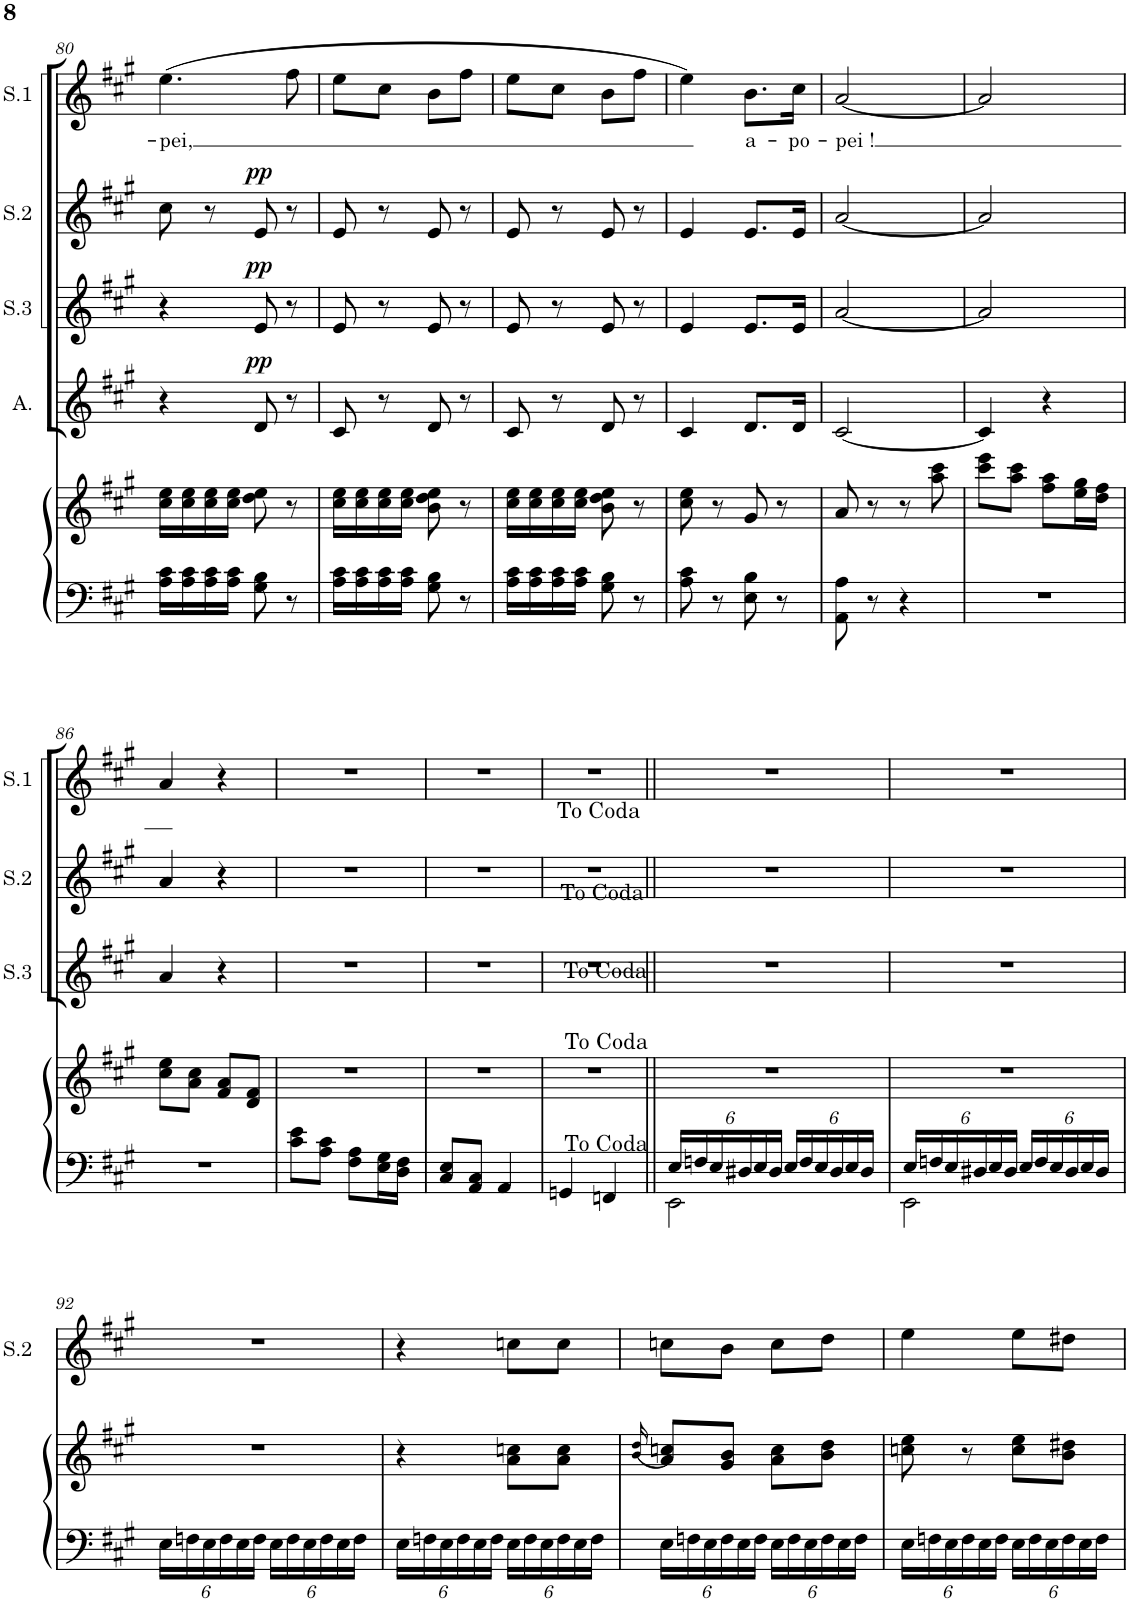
**kern	**kern	**kern	**dynam	**kern	**dynam	**kern	**dynam	**kern	**text
*part5	*part5	*part4	*part4	*part3	*part3	*part2	*part2	*part1	*part1
*staff6	*staff5	*staff4	*staff4	*staff3	*staff3	*staff2	*staff2	*staff1	*staff1
*I"Piano	*	*I"Alto	*	*I"Soprano3	*	*I"Soprano2	*	*I"Soprano1	*
*I'Pno	*	*I'A.	*	*I'S.3	*	*I'S.2	*	*I'S.1	*
!!LO:PB:g=z
*clefF4	*clefG2	*clefG2	*	*clefG2	*	*clefG2	*	*clefG2	*
*k[f#c#g#]	*k[f#c#g#]	*k[f#c#g#]	*	*k[f#c#g#]	*	*k[f#c#g#]	*	*k[f#c#g#]	*
*M2/4	*M2/4	*M2/4	*	*M2/4	*	*M2/4	*	*M2/4	*
=80	=80	=80	=80	=80	=80	=80	=80	=80	=80
!	!	!	!	!	!	!	!	!	!LO:LY:b
16A\ 16c#\LL	16cc#\ 16ee\LL	4r	.	4r	.	8cc#\	.	(4.ee\	-pei,
16A\ 16c#\	16cc#\ 16ee\	.	.	.	.	.	.	.	.
16A\ 16c#\	16cc#\ 16ee\	.	.	.	.	8r	.	.	.
16A\ 16c#\JJ	16cc#\ 16ee\JJ	.	.	.	.	.	.	.	.
!	!	!	!LO:DY:a	!	!LO:DY:a	!	!LO:DY:a	!	!
8G#\ 8B\	8dd\ 8ee\	8d/	pp	8e/	pp	8e/	pp	.	.
8r	8r	8r	.	8r	.	8r	.	8ff#\	.
=81	=81	=81	=81	=81	=81	=81	=81	=81	=81
16A\ 16c#\LL	16cc#\ 16ee\LL	8c#/	.	8e/	.	8e/	.	8ee\L	.
16A\ 16c#\	16cc#\ 16ee\	.	.	.	.	.	.	.	.
16A\ 16c#\	16cc#\ 16ee\	8r	.	8r	.	8r	.	8cc#\J	.
16A\ 16c#\JJ	16cc#\ 16ee\JJ	.	.	.	.	.	.	.	.
8G#\ 8B\	8b\ 8dd\ 8ee\	8d/	.	8e/	.	8e/	.	8b\L	.
8r	8r	8r	.	8r	.	8r	.	8ff#\J	.
=82	=82	=82	=82	=82	=82	=82	=82	=82	=82
16A\ 16c#\LL	16cc#\ 16ee\LL	8c#/	.	8e/	.	8e/	.	8ee\L	.
16A\ 16c#\	16cc#\ 16ee\	.	.	.	.	.	.	.	.
16A\ 16c#\	16cc#\ 16ee\	8r	.	8r	.	8r	.	8cc#\J	.
16A\ 16c#\JJ	16cc#\ 16ee\JJ	.	.	.	.	.	.	.	.
8G#\ 8B\	8b\ 8dd\ 8ee\	8d/	.	8e/	.	8e/	.	8b\L	.
8r	8r	8r	.	8r	.	8r	.	8ff#\J	.
=83	=83	=83	=83	=83	=83	=83	=83	=83	=83
8A\ 8c#\	8cc#\ 8ee\	4c#/	.	4e/	.	4e/	.	4ee\)	.
8r	8r	.	.	.	.	.	.	.	.
!	!	!	!	!	!	!	!	!	!LO:LY:b
8E\ 8B\	8g#/	8.d/L	.	8.e/L	.	8.e/L	.	8.b\L	a-
8r	8r	.	.	.	.	.	.	.	.
!	!	!	!	!	!	!	!	!	!LO:LY:b
.	.	16d/Jk	.	16e/Jk	.	16e/Jk	.	16cc#\Jk	-po-
=84	=84	=84	=84	=84	=84	=84	=84	=84	=84
!	!	!	!	!	!	!	!	!	!LO:LY:b
8AA\ 8A\	8a/	[2c#/	.	[2a/	.	[2a/	.	[2a/	-pei !
8r	8r	.	.	.	.	.	.	.	.
4r	8r	.	.	.	.	.	.	.	.
.	8aa\ 8ccc#\	.	.	.	.	.	.	.	.
=85	=85	=85	=85	=85	=85	=85	=85	=85	=85
2r	8ccc#\ 8eee\L	4c#/]	.	2a/]	.	2a/]	.	2a/]	.
.	8aa\ 8ccc#\J	.	.	.	.	.	.	.	.
.	8ff#\ 8aa\L	4r	.	.	.	.	.	.	.
.	16ee\ 16gg#\L	.	.	.	.	.	.	.	.
.	16dd\ 16ff#\JJ	.	.	.	.	.	.	.	.
!!LO:LB:g=z
=86	=86	=86	=86	=86	=86	=86	=86	=86	=86
2r	8cc#\ 8ee\L	2r	.	4a/	.	4a/	.	4a/	.
.	8a\ 8cc#\J	.	.	.	.	.	.	.	.
.	8f#/ 8a/L	.	.	4r	.	4r	.	4r	.
.	8d/ 8f#/J	.	.	.	.	.	.	.	.
=87	=87	=87	=87	=87	=87	=87	=87	=87	=87
8c#\ 8e\L	2r	2r	.	2r	.	2r	.	2r	.
8A\ 8c#\J	.	.	.	.	.	.	.	.	.
8F#\ 8A\L	.	.	.	.	.	.	.	.	.
16E\ 16G#\L	.	.	.	.	.	.	.	.	.
16D\ 16F#\JJ	.	.	.	.	.	.	.	.	.
=88	=88	=88	=88	=88	=88	=88	=88	=88	=88
8C#/ 8E/L	2r	2r	.	2r	.	2r	.	2r	.
8AA/ 8C#/J	.	.	.	.	.	.	.	.	.
4AA/	.	.	.	.	.	.	.	.	.
=89	=89	=89	=89	=89	=89	=89	=89	=89	=89
4GGn/	2r	2r	.	2r	.	2r	.	2r	.
4FFn/	.	.	.	.	.	.	.	.	.
=90||	=90||	=90||	=90||	=90||	=90||	=90||	=90||	=90||	=90||
*Xbrackettup	*	*	*	*	*	*	*	*	*
*^	*	*	*	*	*	*	*	*	*
24E/LL	2EE\	2r	2r	.	2r	.	2r	.	2r	.
24Fn/	.	.	.	.	.	.	.	.	.	.
24E/	.	.	.	.	.	.	.	.	.	.
24D#X/	.	.	.	.	.	.	.	.	.	.
24E/	.	.	.	.	.	.	.	.	.	.
24D#/JJ	.	.	.	.	.	.	.	.	.	.
24E/LL	.	.	.	.	.	.	.	.	.	.
24F/	.	.	.	.	.	.	.	.	.	.
24E/	.	.	.	.	.	.	.	.	.	.
24D#/	.	.	.	.	.	.	.	.	.	.
24E/	.	.	.	.	.	.	.	.	.	.
24D#/JJ	.	.	.	.	.	.	.	.	.	.
=91	=91	=91	=91	=91	=91	=91	=91	=91	=91	=91
24E/LL	2EE\	2r	2r	.	2r	.	2r	.	2r	.
24Fn/	.	.	.	.	.	.	.	.	.	.
24E/	.	.	.	.	.	.	.	.	.	.
24D#X/	.	.	.	.	.	.	.	.	.	.
24E/	.	.	.	.	.	.	.	.	.	.
24D#/JJ	.	.	.	.	.	.	.	.	.	.
24E/LL	.	.	.	.	.	.	.	.	.	.
24F/	.	.	.	.	.	.	.	.	.	.
24E/	.	.	.	.	.	.	.	.	.	.
24D#/	.	.	.	.	.	.	.	.	.	.
24E/	.	.	.	.	.	.	.	.	.	.
24D#/JJ	.	.	.	.	.	.	.	.	.	.
*v	*v	*	*	*	*	*	*	*	*	*
!!LO:LB:g=z
=92	=92	=92	=92	=92	=92	=92	=92	=92	=92
24E\LL	2r	2r	.	2r	.	2r	.	2r	.
24Fn\	.	.	.	.	.	.	.	.	.
24E\	.	.	.	.	.	.	.	.	.
24F\	.	.	.	.	.	.	.	.	.
24E\	.	.	.	.	.	.	.	.	.
24F\JJ	.	.	.	.	.	.	.	.	.
24E\LL	.	.	.	.	.	.	.	.	.
24F\	.	.	.	.	.	.	.	.	.
24E\	.	.	.	.	.	.	.	.	.
24F\	.	.	.	.	.	.	.	.	.
24E\	.	.	.	.	.	.	.	.	.
24F\JJ	.	.	.	.	.	.	.	.	.
=93	=93	=93	=93	=93	=93	=93	=93	=93	=93
24E\LL	4r	2r	.	2r	.	4r	.	2r	.
24Fn\	.	.	.	.	.	.	.	.	.
24E\	.	.	.	.	.	.	.	.	.
24F\	.	.	.	.	.	.	.	.	.
24E\	.	.	.	.	.	.	.	.	.
24F\JJ	.	.	.	.	.	.	.	.	.
24E\LL	8a\ 8ccn\L	.	.	.	.	8ccn\L	.	.	.
24F\	.	.	.	.	.	.	.	.	.
24E\	.	.	.	.	.	.	.	.	.
24F\	8a\ 8cc\J	.	.	.	.	8cc\J	.	.	.
24E\	.	.	.	.	.	.	.	.	.
24F\JJ	.	.	.	.	.	.	.	.	.
=94	=94	=94	=94	=94	=94	=94	=94	=94	=94
.	(16qb/ 16qdd/	.	.	.	.	.	.	.	.
24E\LL	8a/ 8ccn/L)	2r	.	2r	.	8ccn\L	.	2r	.
24Fn\	.	.	.	.	.	.	.	.	.
24E\	.	.	.	.	.	.	.	.	.
24F\	8g#/ 8b/J	.	.	.	.	8b\J	.	.	.
24E\	.	.	.	.	.	.	.	.	.
24F\JJ	.	.	.	.	.	.	.	.	.
24E\LL	8a\ 8cc\L	.	.	.	.	8cc\L	.	.	.
24F\	.	.	.	.	.	.	.	.	.
24E\	.	.	.	.	.	.	.	.	.
24F\	8b\ 8dd\J	.	.	.	.	8dd\J	.	.	.
24E\	.	.	.	.	.	.	.	.	.
24F\JJ	.	.	.	.	.	.	.	.	.
=95	=95	=95	=95	=95	=95	=95	=95	=95	=95
24E\LL	8ccn\ 8ee\	2r	.	2r	.	4ee\	.	2r	.
24Fn\	.	.	.	.	.	.	.	.	.
24E\	.	.	.	.	.	.	.	.	.
24F\	8r	.	.	.	.	.	.	.	.
24E\	.	.	.	.	.	.	.	.	.
24F\JJ	.	.	.	.	.	.	.	.	.
24E\LL	8cc\ 8ee\L	.	.	.	.	8ee\L	.	.	.
24F\	.	.	.	.	.	.	.	.	.
24E\	.	.	.	.	.	.	.	.	.
24F\	8b\ 8dd#X\J	.	.	.	.	8dd#X\J	.	.	.
24E\	.	.	.	.	.	.	.	.	.
24F\JJ	.	.	.	.	.	.	.	.	.
=	=	=	=	=	=	=	=	=	=
*-	*-	*-	*-	*-	*-	*-	*-	*-	*-
